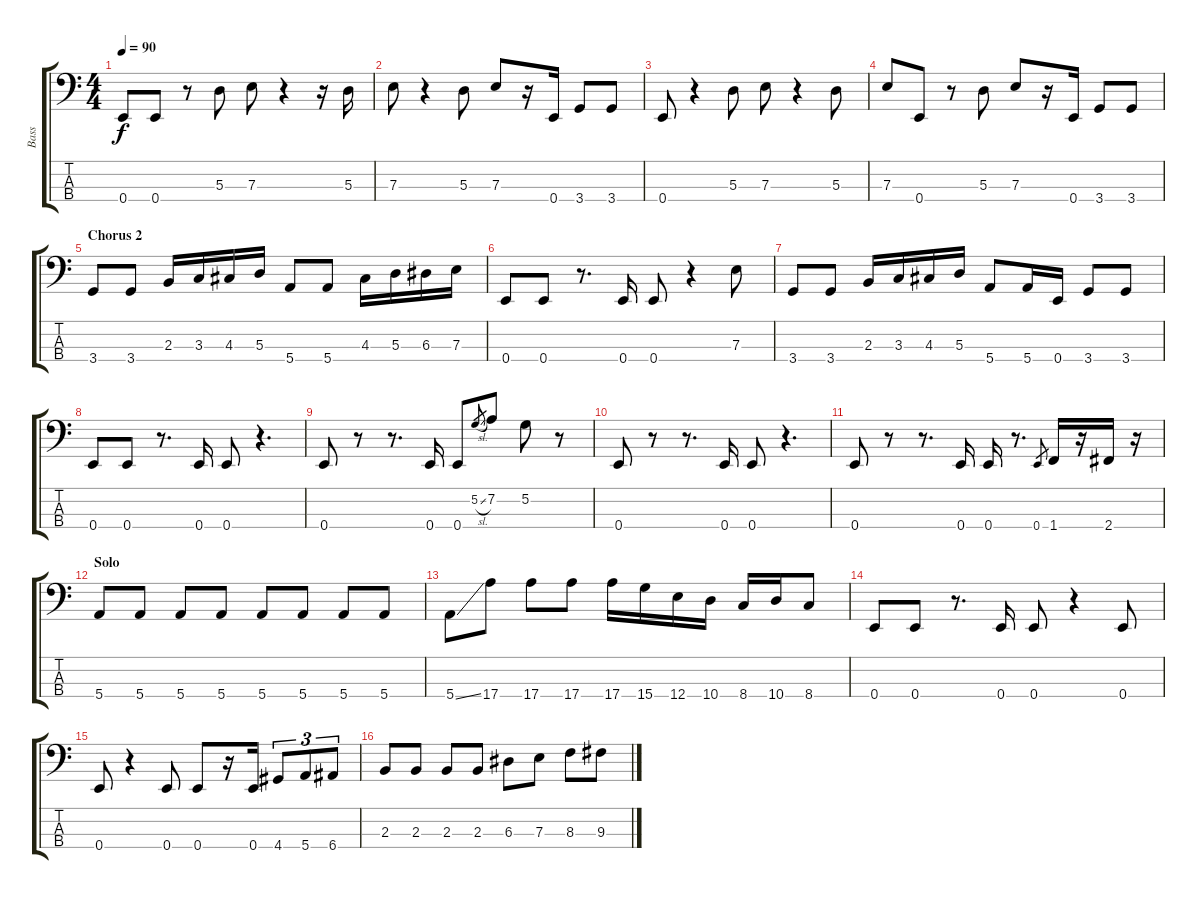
\track ("Bass" "Bass") {instrument electricbassfinger}
\staff {score tabs}
\tuning (G2 D2 A1 E1) {hide}
\ts (4 4)
\tempo 90
\clef f4
\ks c
0.4.8{dy f} 0.4.8 r.8 5.3.8 7.3.8 r.4 r.16 5.3.16 |
7.3.8 r.4 5.3.8 7.3.8 r.16 0.4.16 3.4.8 3.4.8 |
0.4.8 r.4 5.3.8 7.3.8 r.4 5.3.8 |
7.3.8 0.4.8 r.8 5.3.8 7.3.8 r.16 0.4.16 3.4.8 3.4.8 |
\section ("" "Chorus 2")
3.4.8 3.4.8 2.3.16 3.3.16 4.3.16 5.3.16 5.4.8 5.4.8 4.3.16 5.3.16 6.3.16 7.3.16 |
0.4.8 0.4.8 r.8{d} 0.4.16 0.4.8 r.4 7.3.8 |
3.4.8 3.4.8 2.3.16 3.3.16 4.3.16 5.3.16 5.4.8 5.4.16 0.4.16 3.4.8 3.4.8 |
0.4.8 0.4.8 r.8{d} 0.4.16 0.4.8 r.4{d} |
0.4.8 r.8 r.8{d} 0.4.16 0.4.8 5.2{sl}.8{gr} 7.2.8 5.2.8 r.8 |
0.4.8 r.8 r.8{d} 0.4.16 0.4.8 r.4{d} |
0.4.8 r.8 r.8{d} 0.4.16 0.4.16 r.8{d} 0.4.8{gr} 1.4.16 r.16 2.4.16 r.16 |
\section ("" "Solo")
5.4.8 5.4.8 5.4.8 5.4.8 5.4.8 5.4.8 5.4.8 5.4.8 |
5.4{ss}.8 17.4.8 17.4.8 17.4.8 17.4.16 15.4.16 12.4.16 10.4.16 8.4.16 10.4.16 8.4.8 |
0.4.8 0.4.8 r.8{d} 0.4.16 0.4.8 r.4 0.4.8 |
0.4.8 r.4 0.4.8 0.4.8 r.16 0.4.16 4.4.8{tu (3 2)} 5.4.8{tu (3 2)} 6.4.8{tu (3 2)} |
2.3.8 2.3.8 2.3.8 2.3.8 6.3.8 7.3.8 8.3.8 9.3.8
